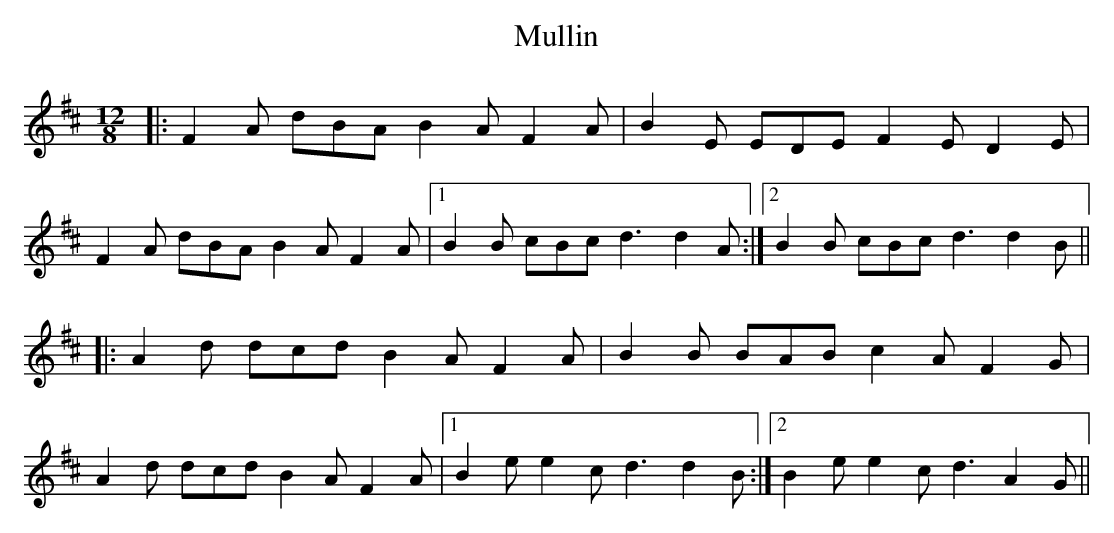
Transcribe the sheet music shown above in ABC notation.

X:1
T: Mullin
M: 12/8
L: 1/8
K: Dmaj
|:F2A dBA B2A F2A|B2E EDE F2E D2E|
F2A dBA B2A F2A|1 B2B cBc d3 d2A:|2 B2B cBc d3 d2B||
|:A2d dcd B2A F2A|B2B BAB c2A F2G|
A2d dcd B2A F2A|1 B2e e2c d3 d2B:|2 B2e e2c d3 A2G||
